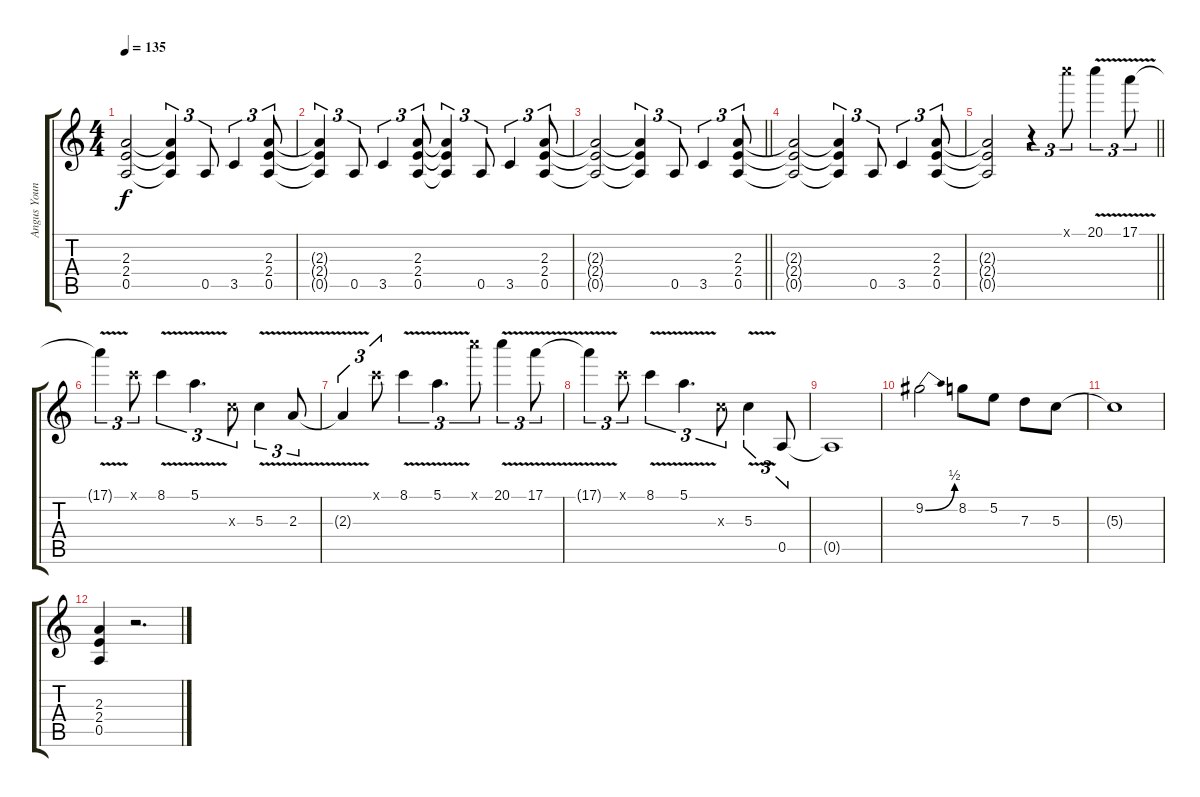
\track ("Angus Young" "Angus Youn") {instrument overdrivenguitar}
\staff {score tabs}
\tuning (E4 B3 G3 D3 A2 E2) {hide}
\ts (4 4)
\tempo 135
\clef g2
\ks c
(2.3{t} 2.4{t} 0.5{t}).2{dy f} (2.3{t} 2.4{t} 0.5{t}).4{tu (3 2)} 0.5.8{tu (3 2)} 3.5.4{tu (3 2)} (2.3 2.4 0.5).8{tu (3 2)} |
(2.3{t} 2.4{t} 0.5{t}).4{tu (3 2)} 0.5.8{tu (3 2)} 3.5.4{tu (3 2)} (2.3 2.4 0.5).8{tu (3 2)} (2.3{t} 2.4{t} 0.5{t}).4{tu (3 2)} 0.5.8{tu (3 2)} 3.5.4{tu (3 2)} (2.3 2.4 0.5).8{tu (3 2)} |
\barLineRight lightlight
(2.3{t} 2.4{t} 0.5{t}).2 (2.3{t} 2.4{t} 0.5{t}).4{tu (3 2)} 0.5.8{tu (3 2)} 3.5.4{tu (3 2)} (2.3 2.4 0.5).8{tu (3 2)} |
(2.3{t} 2.4{t} 0.5{t}).2 (2.3{t} 2.4{t} 0.5{t}).4{tu (3 2)} 0.5.8{tu (3 2)} 3.5.4{tu (3 2)} (2.3 2.4 0.5).8{tu (3 2)} |
\barLineRight lightlight
(2.3{t} 2.4{t} 0.5{t}).2 r.4{tu (3 2)} 20.1{x}.8{tu (3 2)} 20.1{v}.4{tu (3 2)} 17.1{v}.8{tu (3 2)} |
17.1{t}.4{tu (3 2)} 8.1{x}.8{tu (3 2)} 8.1{v}.4{tu (3 2)} 5.1{v}.4{d tu (3 2)} 5.3{x}.8{tu (3 2)} 5.3{v}.4{tu (3 2)} 2.3{v}.8{tu (3 2)} |
2.3{t}.4{tu (3 2)} 8.1{x}.8{tu (3 2)} 8.1{v}.4{tu (3 2)} 5.1{v}.4{d tu (3 2)} 20.1{x}.8{tu (3 2)} 20.1{v}.4{tu (3 2)} 17.1{v}.8{tu (3 2)} |
17.1{t}.4{tu (3 2)} 8.1{x}.8{tu (3 2)} 8.1{v}.4{tu (3 2)} 5.1{v}.4{d tu (3 2)} 5.3{x}.8{tu (3 2)} 5.3{v}.4{tu (3 2)} 0.5.8{tu (3 2)} |
0.5{t}.1 |
9.2{be (bend 0 0 60 2)}.2 8.2.8 5.2.8 7.3.8 5.3.8 |
5.3{t}.1 |
(2.3 2.4 0.5).4 r.2{d}
